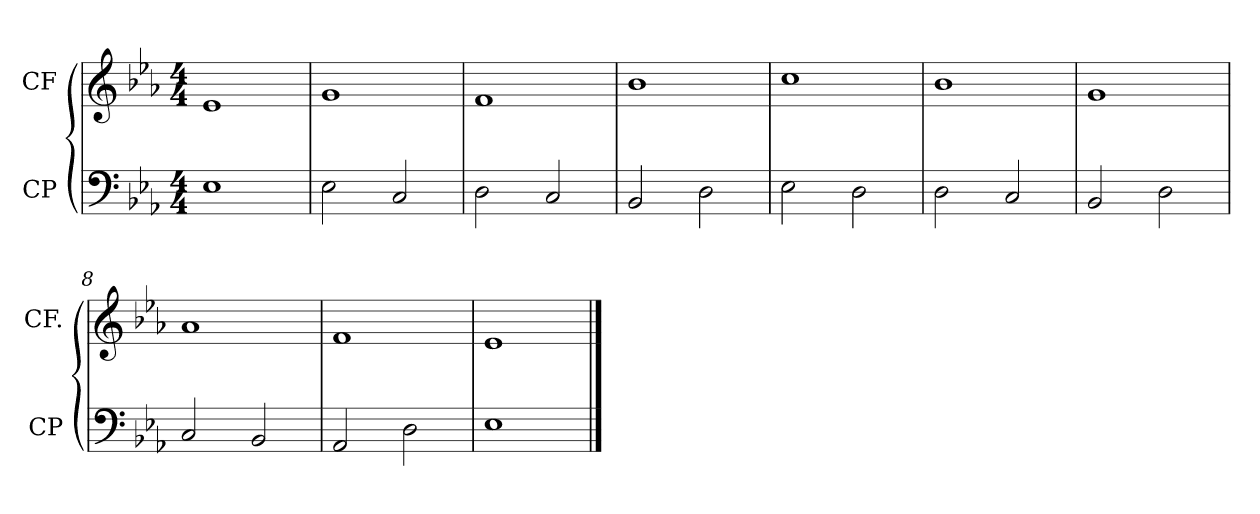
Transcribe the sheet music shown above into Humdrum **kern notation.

**kern	**kern
*part2	*part1
*staff2	*staff1
*I"CP	*I"CF
*I'CP	*I'CF.
*clefF4	*clefG2
*k[b-e-a-]	*k[b-e-a-]
*E-:	*E-:
*M4/4	*M4/4
=1	=1
1E-	1e-
=2	=2
2E-\	1g
2C/	.
=3	=3
2D\	1f
2C/	.
=4	=4
2BB-/	1b-
2D\	.
=5	=5
2E-\	1cc
2D\	.
=6	=6
2D\	1b-
2C/	.
=7	=7
2BB-/	1g
2D\	.
=8	=8
2C/	1a-
2BB-/	.
=9	=9
2AA-/	1f
2D\	.
=10	=10
1E-	1e-
==	==
*-	*-
